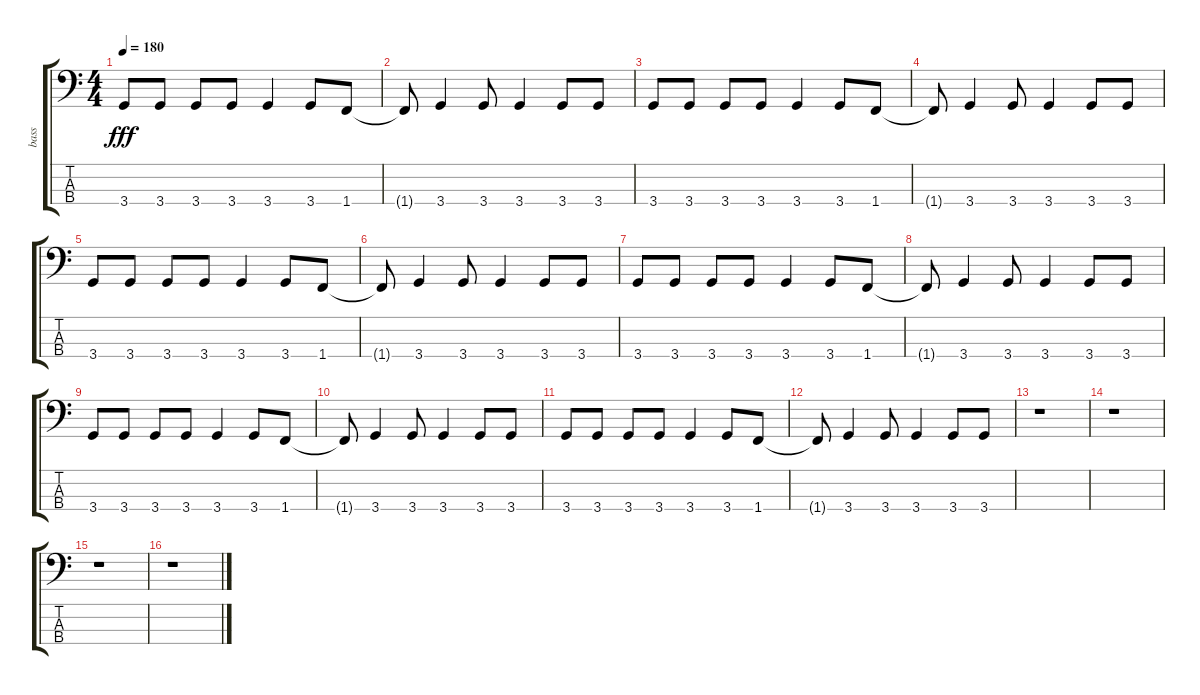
\track ("bass" "bass") {instrument electricbasspick}
\staff {score tabs}
\tuning (G2 D2 A1 E1) {hide}
\ts (4 4)
\tempo 180
\clef f4
\ks c
3.4.8{dy fff} 3.4.8 3.4.8 3.4.8 3.4.4 3.4.8 1.4.8 |
1.4{t}.8 3.4.4 3.4.8 3.4.4 3.4.8 3.4.8 |
3.4.8 3.4.8 3.4.8 3.4.8 3.4.4 3.4.8 1.4.8 |
1.4{t}.8 3.4.4 3.4.8 3.4.4 3.4.8 3.4.8 |
3.4.8 3.4.8 3.4.8 3.4.8 3.4.4 3.4.8 1.4.8 |
1.4{t}.8 3.4.4 3.4.8 3.4.4 3.4.8 3.4.8 |
3.4.8 3.4.8 3.4.8 3.4.8 3.4.4 3.4.8 1.4.8 |
1.4{t}.8 3.4.4 3.4.8 3.4.4 3.4.8 3.4.8 |
3.4.8 3.4.8 3.4.8 3.4.8 3.4.4 3.4.8 1.4.8 |
1.4{t}.8 3.4.4 3.4.8 3.4.4 3.4.8 3.4.8 |
3.4.8 3.4.8 3.4.8 3.4.8 3.4.4 3.4.8 1.4.8 |
1.4{t}.8 3.4.4 3.4.8 3.4.4 3.4.8 3.4.8 |
r.1 |
r.1 |
r.1 |
r.1
